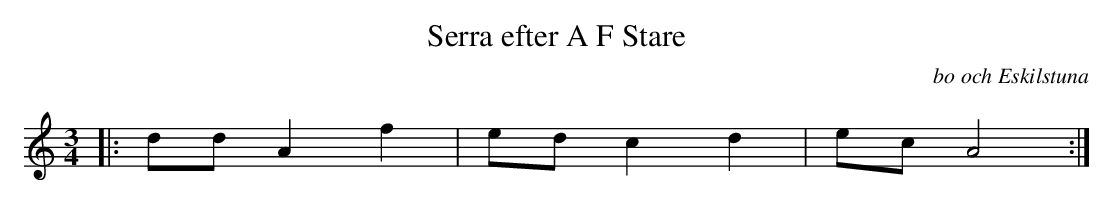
X:1
T:Serra efter A F Stare
O: bo och Eskilstuna
M:3/4
L:1/8
K:C
|: dd A2 f2 | ed c2 d2 | ec A4 :|
|:  |  |  |  :|
